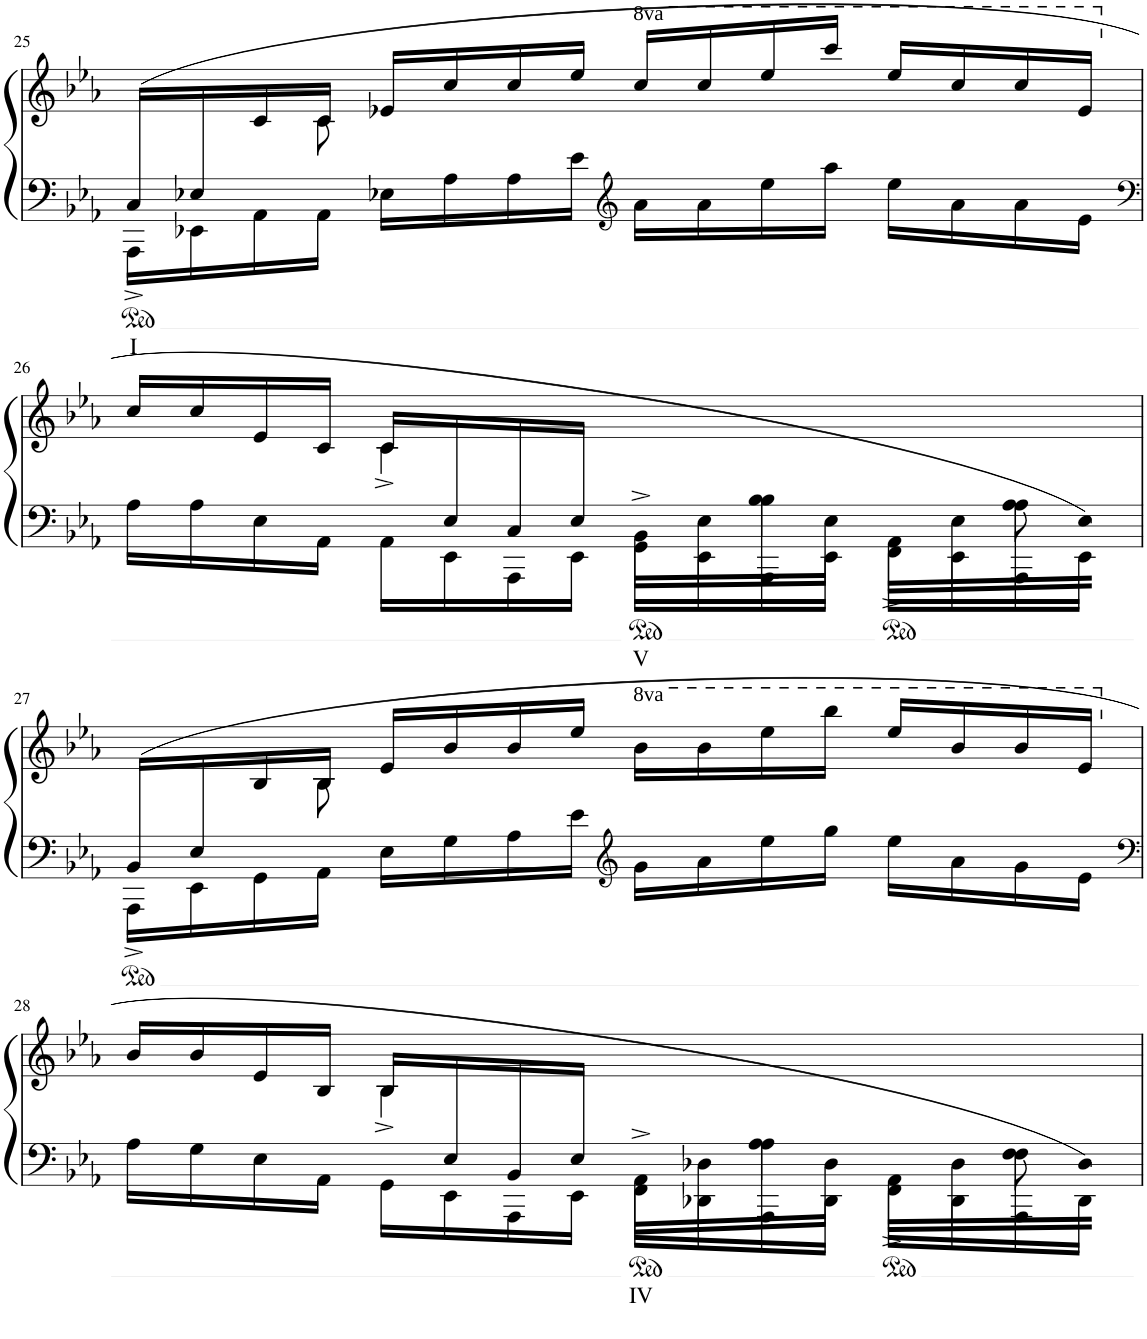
**kern	**text	**kern
*part1	*part1	*part1
*staff2	*staff2	*staff1
*I"Piano	*	*
*I'Pno	*	*
!!LO:PB:g=z
*clefF4	*	*clefG2
*k[b-e-a-]	*	*k[b-e-a-]
*M4/4	*	*M4/4
*met(c|)	*	*met(c|)
=25	=25	=25
*^	*	*
!	!	!LO:LY:b	!
*	*	*	*^
16C^/LL	16AAA-\LL	I	8ryy	8.ryy
16E-X/	16EE-X\	.	.	.
2..ryy	16AA-\	.	16c/	.
.	16AA-\JJ	.	16c/JJ	8c\
.	16E-X\LL	.	16e-X/LL	.
.	16A-\	.	16cc/	2ryy
.	16A-\	.	16cc/	.
.	16e-\JJ	.	16ee-/JJ	.
*clefG2	*	*	*	*
*	*	*	*8va	*
.	16a-\LL	.	16ccc/LL	.
.	16a-\	.	16ccc/	.
.	16ee-\	.	16eee-/	.
.	16aa-\JJ	.	16cccc/JJ	.
.	16ee-\LL	.	16eee-/LL	.
.	16a-\	.	16ccc/	8.ryy
.	16a-\	.	16ccc/	.
.	16e-\JJ	.	16ee-/JJ	.
*v	*v	*	*	*
!!LO:LB:g=z	!!
=26	=26	=26	=26
*clefF4	*	*	*
*^	*	*	*
*	*^	*	*	*
*	*	*	*	*X8va	*
16ryy	8ryy	16A-\LL	.	16cc/LL	4ryy
.	.	16A-\	.	16cc/	.
.	16ryy@	16E-\	.	16e-/	.
.	16ryy@	16AA-\JJ	.	16c/JJ	.
.	16ryy@	16AA-\LL	.	16c/LL	4c^\
16E-/	16ryy@	16EE-\	.	2ryy	.
16C/	16ryy@	16AAA-\	.	.	.
16E-/JJ	16ryy@	16EE-\JJ	.	.	.
!	!	!	!LO:LY:b	!	!
16BB-^\LL	16ryy@	16GG\LL	V	.	2ryy
16E-\	16ryy@	16EE-\	.	.	.
16B-\	4B-\	16AAA-\	.	.	.
16E-\JJ	.	16EE-\JJ	.	.	.
16AA-^\LL	.	16FF\LL	.	.	.
16E-\	.	16EE-\	.	8.ryy	.
16A-\	8A-\	16AAA-\	.	.	.
16E-\JJ	.	16EE-\JJ	.	.	.
*	*v	*v	*	*	*
!!LO:LB:g=z	!!
=27	=27	=27	=27	=27
16BB-^/LL	16AAA-\LL	.	8ryy	8.ryy
16E-/	16EE-\	.	.	.
2..ryy	16GG\	.	16B-/	.
.	16AA-\JJ	.	16B-/JJ	8B-\
.	16E-\LL	.	16e-/LL	.
.	16G\	.	16b-/	2ryy
.	16A-\	.	16b-/	.
.	16e-\JJ	.	16ee-/JJ	.
*clefG2	*	*	*	*
*	*	*	*8va	*
.	16g\LL	.	16bb-\LL	.
.	16a-\	.	16bb-\	.
.	16ee-\	.	16eee-\	.
.	16gg\JJ	.	16bbb-\JJ	.
.	16ee-\LL	.	16eee-/LL	.
.	16a-\	.	16bb-/	8.ryy
.	16g\	.	16bb-/	.
.	16e-\JJ	.	16ee-/JJ	.
*v	*v	*	*	*
!!LO:LB:g=z	!!
=28	=28	=28	=28
*clefF4	*	*	*
*^	*	*	*
*	*^	*	*	*
*	*	*	*	*X8va	*
16ryy	8ryy	16A-\LL	.	16b-/LL	4ryy
.	.	16G\	.	16b-/	.
.	16ryy@	16E-\	.	16e-/	.
.	16ryy@	16AA-\JJ	.	16B-/JJ	.
.	16ryy@	16GG\LL	.	16B-/LL	4B-^\
16E-/	16ryy@	16EE-\	.	2ryy	.
16BB-/	16ryy@	16AAA-\	.	.	.
16E-/JJ	16ryy@	16EE-\JJ	.	.	.
!	!	!	!LO:LY:b	!	!
16AA-^\LL	16ryy@	16FF\LL	IV	.	2ryy
16D-X\	16ryy@	16DD-X\	.	.	.
16A-\	4A-\	16AAA-\	.	.	.
16D-\JJ	.	16DD-\JJ	.	.	.
16AA-^\LL	.	16FF\LL	.	.	.
16D-\	.	16DD-\	.	8.ryy	.
16F\	8F\	16AAA-\	.	.	.
16D-\JJ	.	16DD-\JJ	.	.	.
*v	*v	*v	*	*	*
*	*	*v	*v
=	=	=
*-	*-	*-
